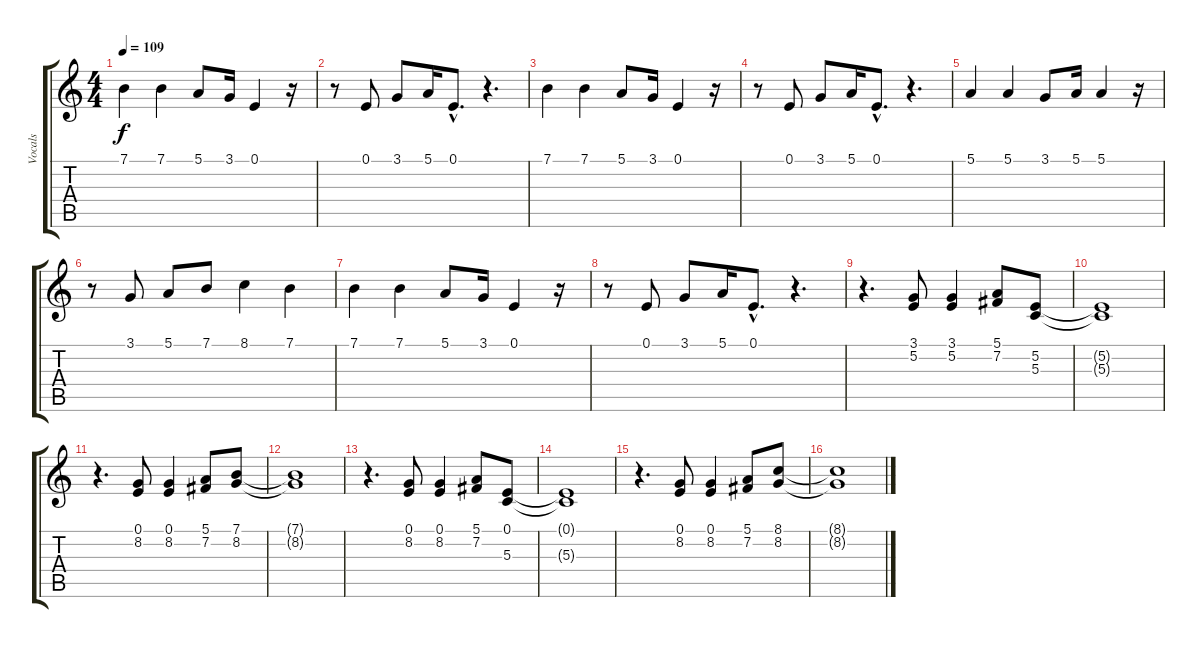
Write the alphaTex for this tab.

\track ("Vocals" "Vocals") {instrument lead6voice}
\staff {score tabs}
\tuning (E4 B3 G3 D3 A2 E2) {hide}
\ts (4 4)
\tempo 109
\clef g2
\ks c
7.1.4{dy f} 7.1.4 5.1.8 3.1.16 0.1.4 r.16 |
r.8 0.1.8 3.1.8 5.1.16 0.1{hac}.8{d} r.4{d} |
7.1.4 7.1.4 5.1.8 3.1.16 0.1.4 r.16 |
r.8 0.1.8 3.1.8 5.1.16 0.1{hac}.8{d} r.4{d} |
5.1.4 5.1.4 3.1.8 5.1.16 5.1.4 r.16 |
r.8 3.1.8 5.1.8 7.1.8 8.1.4 7.1.4 |
7.1.4 7.1.4 5.1.8 3.1.16 0.1.4 r.16 |
r.8 0.1.8 3.1.8 5.1.16 0.1{hac}.8{d} r.4{d} |
r.4{d} (3.1 5.2).8 (3.1 5.2).4 (5.1 7.2).8 (5.2 5.3).8 |
(5.2{t} 5.3{t}).1 |
r.4{d} (0.1 8.2).8 (0.1 8.2).4 (5.1 7.2).8 (7.1 8.2).8 |
(7.1{t} 8.2{t}).1 |
r.4{d} (0.1 8.2).8 (0.1 8.2).4 (5.1 7.2).8 (0.1 5.3).8 |
(0.1{t} 5.3{t}).1 |
r.4{d} (0.1 8.2).8 (0.1 8.2).4 (5.1 7.2).8 (8.1 8.2).8 |
(8.1{t} 8.2{t}).1
